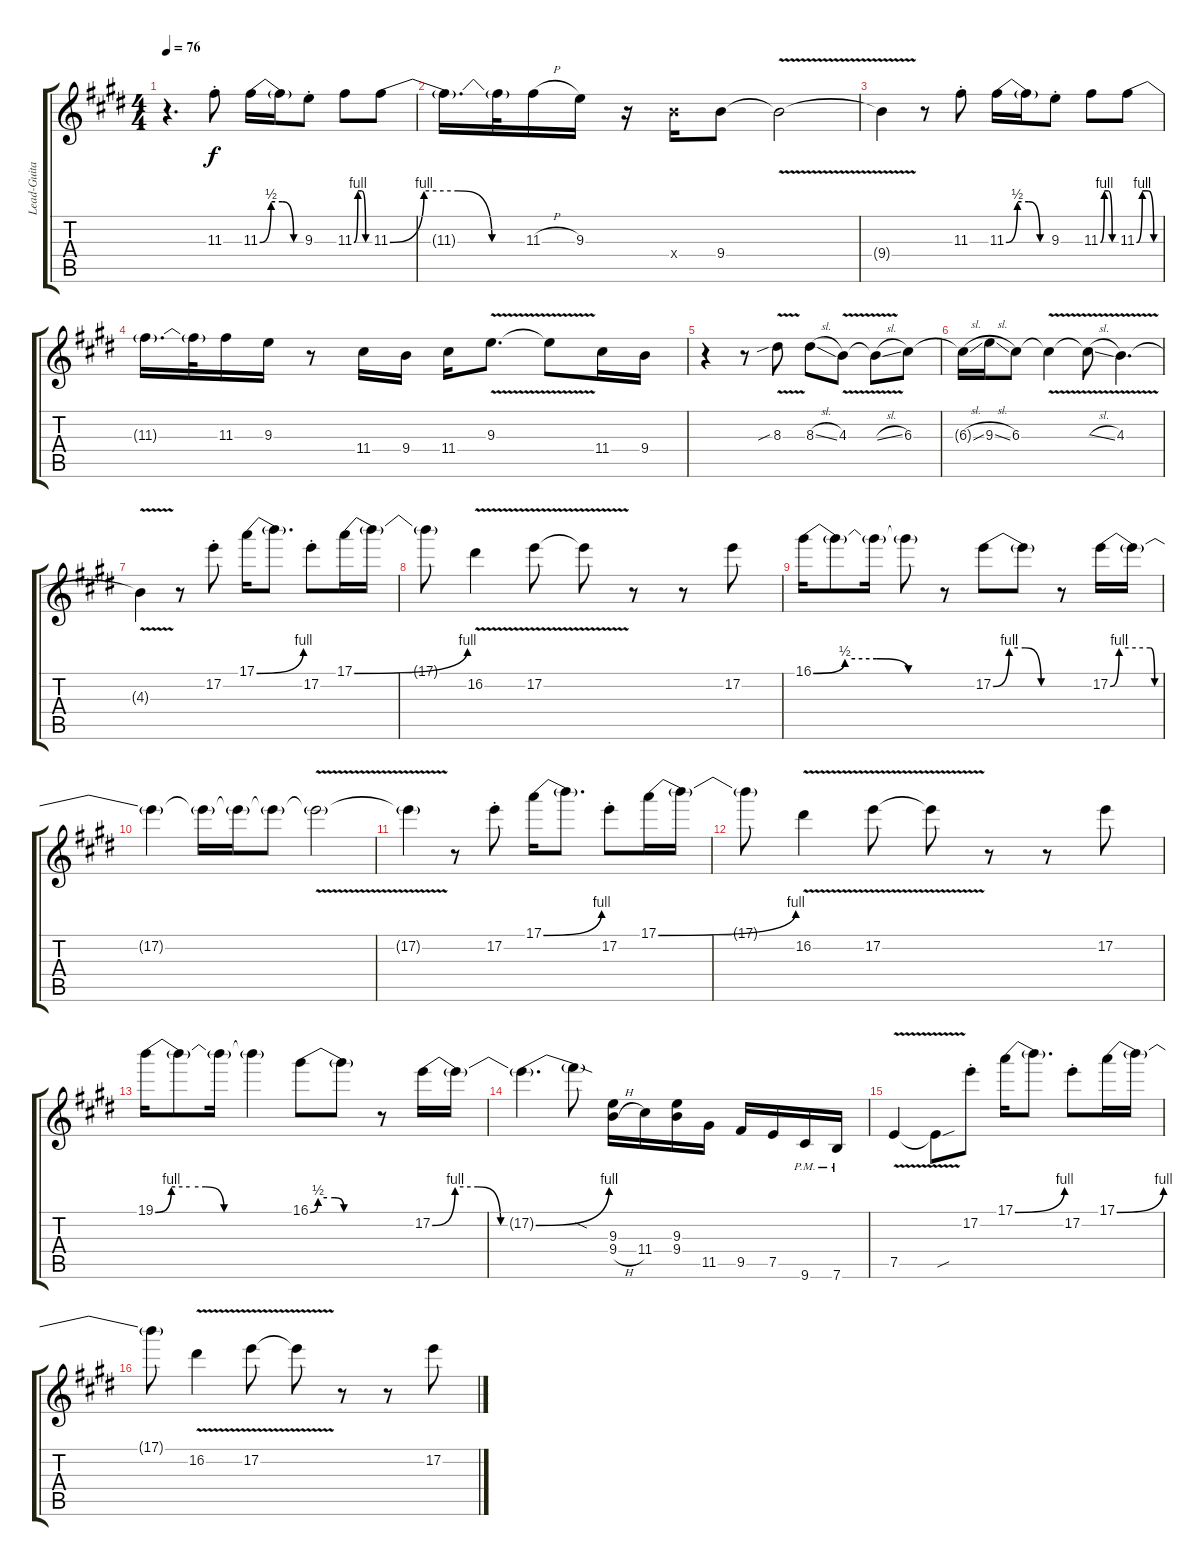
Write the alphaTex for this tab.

\track ("Lead-Guitar" "Lead-Guita") {instrument distortionguitar}
\staff {score tabs}
\tuning (E4 B3 G3 D3 A2 E2) {hide}
\ts (4 4)
\tempo 76
\clef g2
\ks c#minor
r.4{d dy f} 11.3{st}.8 11.3{be (custom 0 0 15 2 30 2 45 0 60 0)}.16 11.3{t}.16 9.3{st}.8 11.3{be (custom 0 0 15 4 30 4 45 0 60 0)}.8 11.3{be (custom 0 0 15 4 30 4 45 0 60 0)}.8 |
11.3{t}.16{d} 11.3{t}.32 11.3{h}.16 9.3.16 r.16 9.4{x}.16 9.4.8 9.4{v t}.2 |
9.4{t}.4 r.8 11.3{st}.8 11.3{be (custom 0 0 15 2 30 2 45 0 60 0)}.16 11.3{t}.16 9.3{st}.8 11.3{be (custom 0 0 15 4 30 4 45 0 60 0)}.8 11.3{be (custom 0 0 15 4 30 4 45 0 60 0)}.8 |
11.3{t}.16{d} 11.3{t}.32 11.3.16 9.3.16 r.8 11.4.16 9.4.16 11.4.16 9.3{v}.8{d} 9.3{t}.8 11.4.16 9.4.16 |
r.4 r.8 8.3{v sib}.8 8.3{sl}.8 4.3{v}.8 4.3{sl t}.8 6.3.8 |
6.3{sl t}.16 9.3{sl}.16 6.3.8 6.3{v t}.4 6.3{sl t}.8 4.3{v}.4{d} |
4.3{t}.4 r.8 17.2{st}.8 17.1{be (bend 0 0 60 4)}.16 17.1{t}.8{d} 17.2{st}.8 17.1{be (bend 0 0 60 4)}.16 17.1{t}.16 |
17.1{t}.8 16.2{v}.4 17.2{v}.8 17.2{t}.8 r.8 r.8 17.2.8 |
16.1{be (custom 0 0 15 2 30 2 45 0 60 0)}.16 16.1{t}.8 16.1{t}.16 16.1{t}.8 r.8 17.2{be (custom 0 0 15 4 30 4 45 0 60 0)}.8 17.2{t}.8 r.8 17.2{be (custom 0 0 10 4 45 4 50 0 60 0)}.16 17.2{t}.16 |
17.2{t}.4 17.2{t}.16 17.2{t}.16 17.2{t}.8 17.2{v t}.2 |
17.2{t}.4 r.8 17.2{st}.8 17.1{be (bend 0 0 60 4)}.16 17.1{t}.8{d} 17.2{st}.8 17.1{be (bend 0 0 60 4)}.16 17.1{t}.16 |
17.1{t}.8 16.2{v}.4 17.2{v}.8 17.2{t}.8 r.8 r.8 17.2.8 |
19.1{be (custom 0 0 7 4 15 4 22 4 30 0 60 0)}.16 19.1{t}.8 19.1{t}.16 19.1{t}.4 16.1{be (custom 0 0 7 2 15 2 22 2 30 0 60 0)}.8 16.1{t}.8 r.8 17.2{be (custom 0 0 15 4 30 4 45 0 60 0)}.16 17.2{t}.16 |
17.2{be (bend 0 0 60 4) t}.4{d} 17.2{sod t}.8 (9.3 9.4{h}).16 11.4.16 (9.3 9.4).16 11.5.16 9.5.16 7.5.16 9.6{pm}.16 7.6{pm}.16 |
7.5{v}.4 7.5{sou t}.8 17.2{st}.8 17.1{be (bend 0 0 60 4)}.16 17.1{t}.8{d} 17.2{st}.8 17.1{be (bend 0 0 60 4)}.16 17.1{t}.16 |
17.1{t}.8 16.2{v}.4 17.2{v}.8 17.2{t}.8 r.8 r.8 17.2.8
